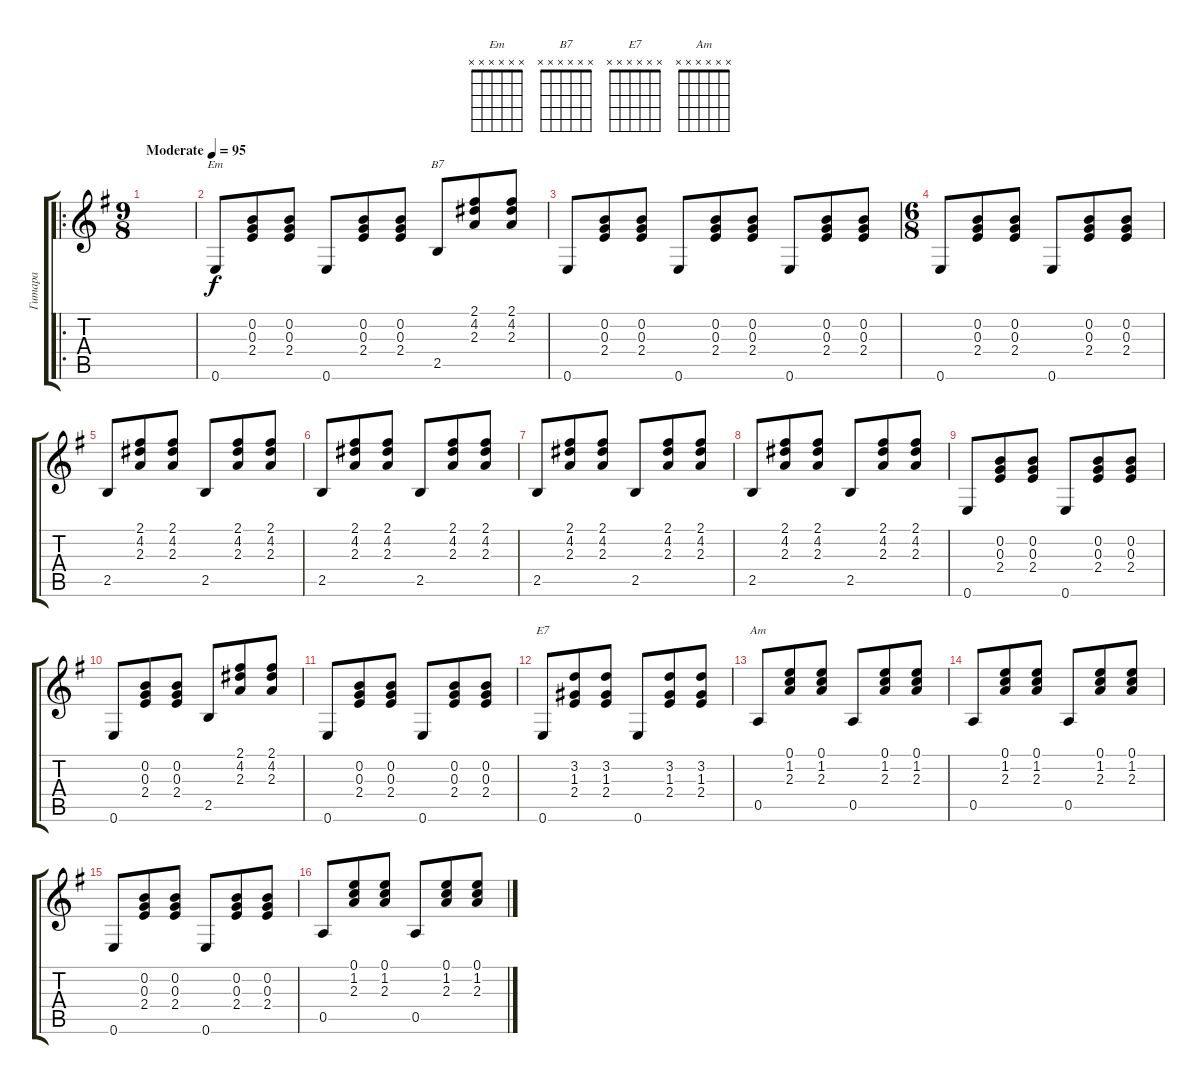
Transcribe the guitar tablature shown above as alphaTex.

\track ("Гитара" "Гитара") {instrument acousticguitarnylon}
\staff {score tabs}
\tuning (E4 B3 G3 D3 A2 E2) {hide}
\chord ("Em" x x x x x x)
\chord ("B7" x x x x x x)
\chord ("E7" x x x x x x)
\chord ("Am" x x x x x x)
\ro
\ts (9 8)
\tempo (95 "Moderate")
\clef g2
\ks eminor
|
0.6.8{ch "Em"} (0.2 0.3 2.4).8 (0.2 0.3 2.4).8 0.6.8 (0.2 0.3 2.4).8 (0.2 0.3 2.4).8 2.5.8{ch "B7"} (2.1 4.2 2.3).8 (2.1 4.2 2.3).8 |
0.6.8 (0.2 0.3 2.4).8 (0.2 0.3 2.4).8 0.6.8 (0.2 0.3 2.4).8 (0.2 0.3 2.4).8 0.6.8 (0.2 0.3 2.4).8 (0.2 0.3 2.4).8 |
\ts (6 8)
0.6.8 (0.2 0.3 2.4).8 (0.2 0.3 2.4).8 0.6.8 (0.2 0.3 2.4).8 (0.2 0.3 2.4).8 |
2.5.8 (2.1 4.2 2.3).8 (2.1 4.2 2.3).8 2.5.8 (2.1 4.2 2.3).8 (2.1 4.2 2.3).8 |
2.5.8 (2.1 4.2 2.3).8 (2.1 4.2 2.3).8 2.5.8 (2.1 4.2 2.3).8 (2.1 4.2 2.3).8 |
2.5.8 (2.1 4.2 2.3).8 (2.1 4.2 2.3).8 2.5.8 (2.1 4.2 2.3).8 (2.1 4.2 2.3).8 |
2.5.8 (2.1 4.2 2.3).8 (2.1 4.2 2.3).8 2.5.8 (2.1 4.2 2.3).8 (2.1 4.2 2.3).8 |
0.6.8 (0.2 0.3 2.4).8 (0.2 0.3 2.4).8 0.6.8 (0.2 0.3 2.4).8 (0.2 0.3 2.4).8 |
0.6.8 (0.2 0.3 2.4).8 (0.2 0.3 2.4).8 2.5.8 (2.1 4.2 2.3).8 (2.1 4.2 2.3).8 |
0.6.8 (0.2 0.3 2.4).8 (0.2 0.3 2.4).8 0.6.8 (0.2 0.3 2.4).8 (0.2 0.3 2.4).8 |
0.6.8{ch "E7"} (3.2 1.3 2.4).8 (3.2 1.3 2.4).8 0.6.8 (3.2 1.3 2.4).8 (3.2 1.3 2.4).8 |
0.5.8{ch "Am"} (0.1 1.2 2.3).8 (0.1 1.2 2.3).8 0.5.8 (0.1 1.2 2.3).8 (0.1 1.2 2.3).8 |
0.5.8 (0.1 1.2 2.3).8 (0.1 1.2 2.3).8 0.5.8 (0.1 1.2 2.3).8 (0.1 1.2 2.3).8 |
0.6.8 (0.2 0.3 2.4).8 (0.2 0.3 2.4).8 0.6.8 (0.2 0.3 2.4).8 (0.2 0.3 2.4).8 |
0.5.8 (0.1 1.2 2.3).8 (0.1 1.2 2.3).8 0.5.8 (0.1 1.2 2.3).8 (0.1 1.2 2.3).8
